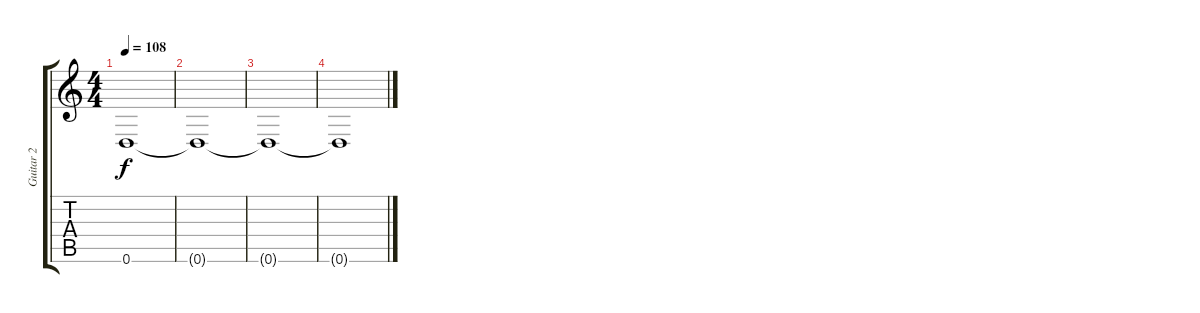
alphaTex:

\track ("Guitar 2" "Guitar 2") {instrument distortionguitar}
\staff {score tabs}
\tuning (E4 B3 G3 D3 A2 D2) {hide}
\ts (4 4)
\tempo 108
\clef g2
\ks c
0.6{t}.1{dy f} |
0.6{t}.1 |
0.6{t}.1 |
0.6{t}.1
